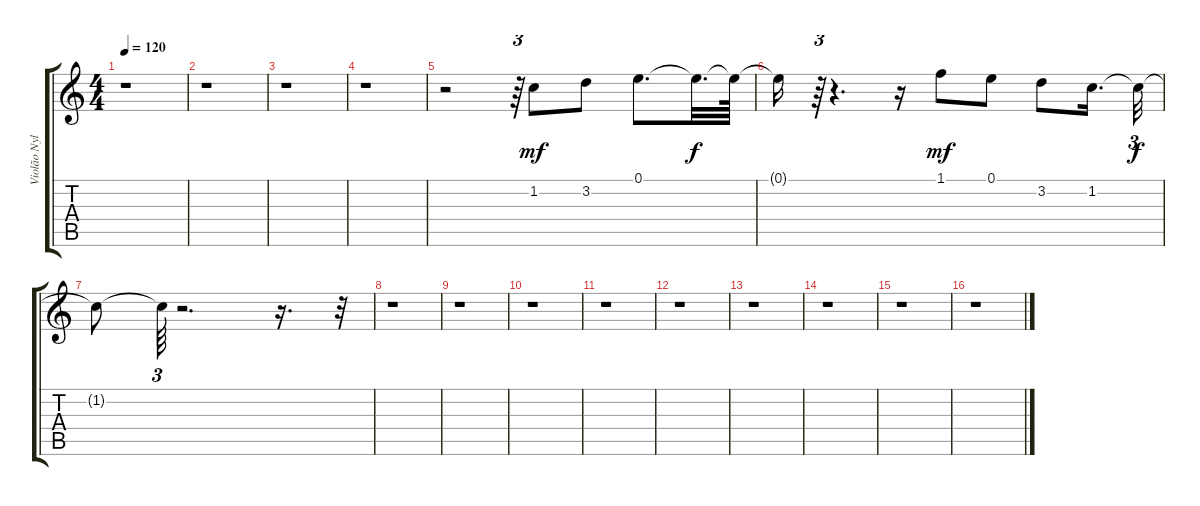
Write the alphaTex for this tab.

\track ("Violão Nylon" "Violão Nyl") {instrument acousticguitarnylon}
\staff {score tabs}
\tuning (E4 B3 G3 D3 A2 E2) {hide}
\ts (4 4)
\tempo 120
\clef g2
\ks c
r.1{dy f} |
r.1 |
r.1 |
r.1 |
r.2 r.64{tu (3 2)} 1.2.8{dy mf} 3.2.8 0.1.8{d} 0.1{t}.32{d dy f} 0.1{t}.64 |
0.1{t}.16 r.64{tu (3 2)} r.4{d} r.16 1.1.8{dy mf} 0.1.8 3.2.8 1.2.16{d} 1.2{t}.32{tu (3 2) dy f} |
1.2{t}.8 1.2{t}.64{tu (3 2)} r.2{d} r.16{d} r.32{tu (3 2)} |
r.1 |
r.1 |
r.1 |
r.1 |
r.1 |
r.1 |
r.1 |
r.1 |
r.1
